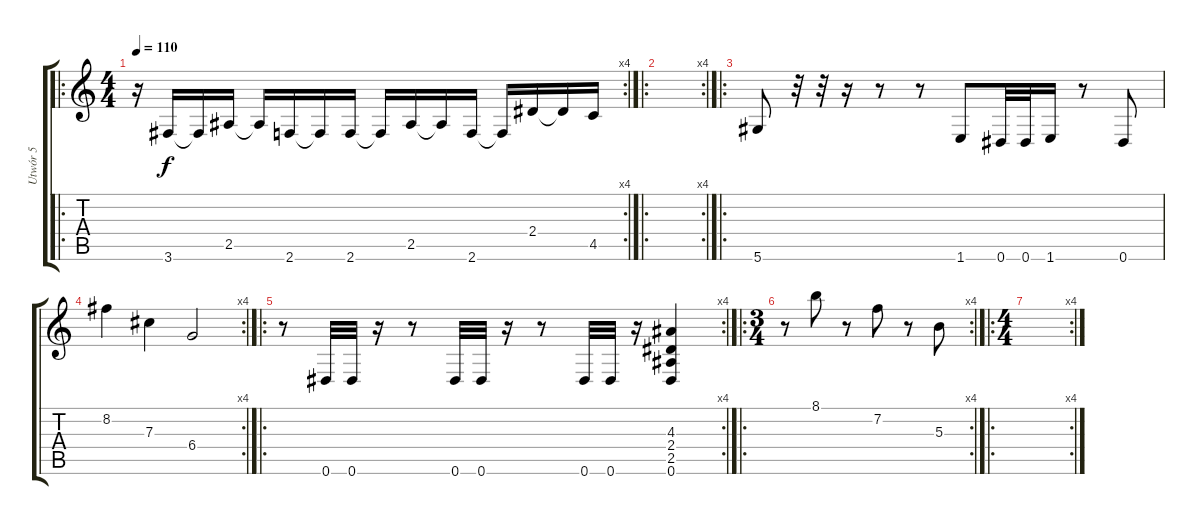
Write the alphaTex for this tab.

\track ("Utwór 5" "Utwór 5") {instrument distortionguitar}
\staff {score tabs}
\tuning (Eb4 Bb3 Gb3 Db3 Ab2 Eb2) {hide}
\ro
\rc 4
\ts (4 4)
\tempo 110
\clef g2
\ks c
r.16{dy f instrument distortionguitar} 3.6.16 3.6{t}.16 2.5.16 2.5{t}.16 2.6.16 2.6{t}.16 2.6.16 2.6{t}.16 2.5.16 2.5{t}.16 2.6.16 2.6{t}.16 2.4.16 2.4{t}.16 4.5.16 |
\ro
\rc 4
|
\ro
5.6.8 r.32 r.32 r.16 r.8 r.8 1.6.8 0.6.32 0.6.32 1.6.16 r.8 0.6.8 |
\rc 4
8.2.4 7.3.4 6.4.2 |
\ro
\rc 4
r.8 0.6.32 0.6.32 r.16 r.8 0.6.32 0.6.32 r.16 r.8 0.6.32 0.6.32 r.16 (4.3 2.4 2.5 0.6).4 |
\ro
\rc 4
\ts (3 4)
r.8 8.1.8 r.8 7.2.8 r.8 5.3.8 |
\ro
\rc 4
\ts (4 4)
